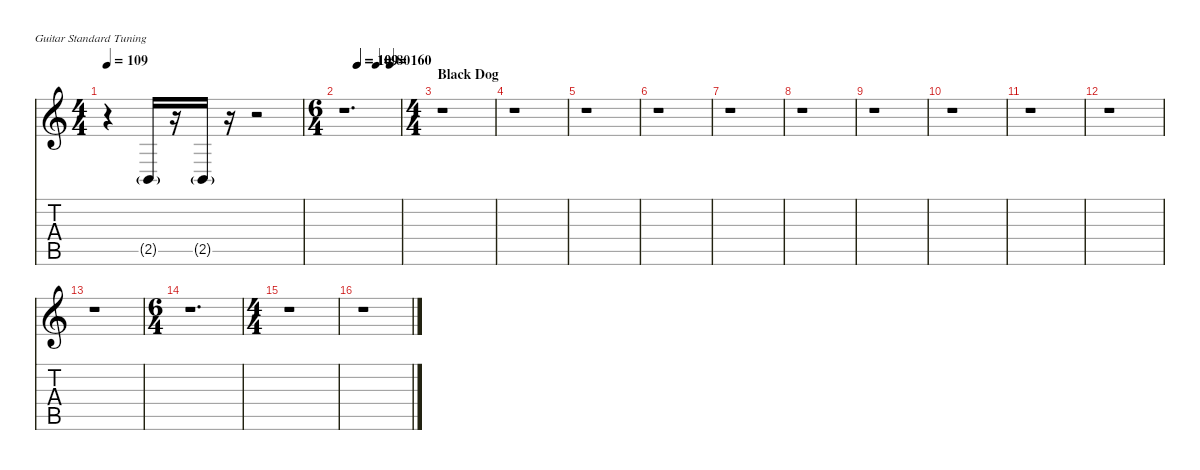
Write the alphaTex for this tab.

\defaultSystemsLayout 4
\hideDynamics
\bracketExtendMode nobrackets
\singleTrackTrackNamePolicy hidden
\multiTrackTrackNamePolicy hidden
\firstSystemTrackNameMode fullname
\firstSystemTrackNameOrientation horizontal
\otherSystemsTrackNameOrientation horizontal
\track ("Guitar 2/Solo" "led.synth.") {defaultSystemsLayout 4 instrument lead5charang}
\staff {score tabs}
\tuning (E4 B3 G3 D3 A2 E2)
\ts (4 4)
\tempo 109
\clef g2
\ks c
r.4{dy p instrument acousticguitarnylon beam Down} 2.5{g}.16{beam Up} r.16{beam Up} 2.5{g}.16{beam Up} r.16{beam Up} r.2{beam Up} |
\ts (6 4)
\tempo (109 0.2499)
\tempo (109 0.25)
\tempo (80 0.583333)
\tempo (160 0.833333)
r.1{d instrument distortionguitar beam Down} |
\ts (4 4)
\section ("" "Black Dog")
r.1{beam Down} |
r.1{beam Down} |
r.1{beam Down} |
r.1{beam Down} |
r.1{beam Down} |
r.1{beam Down} |
r.1{beam Down} |
r.1{beam Down} |
r.1{beam Down} |
r.1{beam Down} |
r.1{beam Down} |
\ts (6 4)
r.1{d beam Down} |
\ts (4 4)
r.1{beam Down} |
r.1{beam Down}
